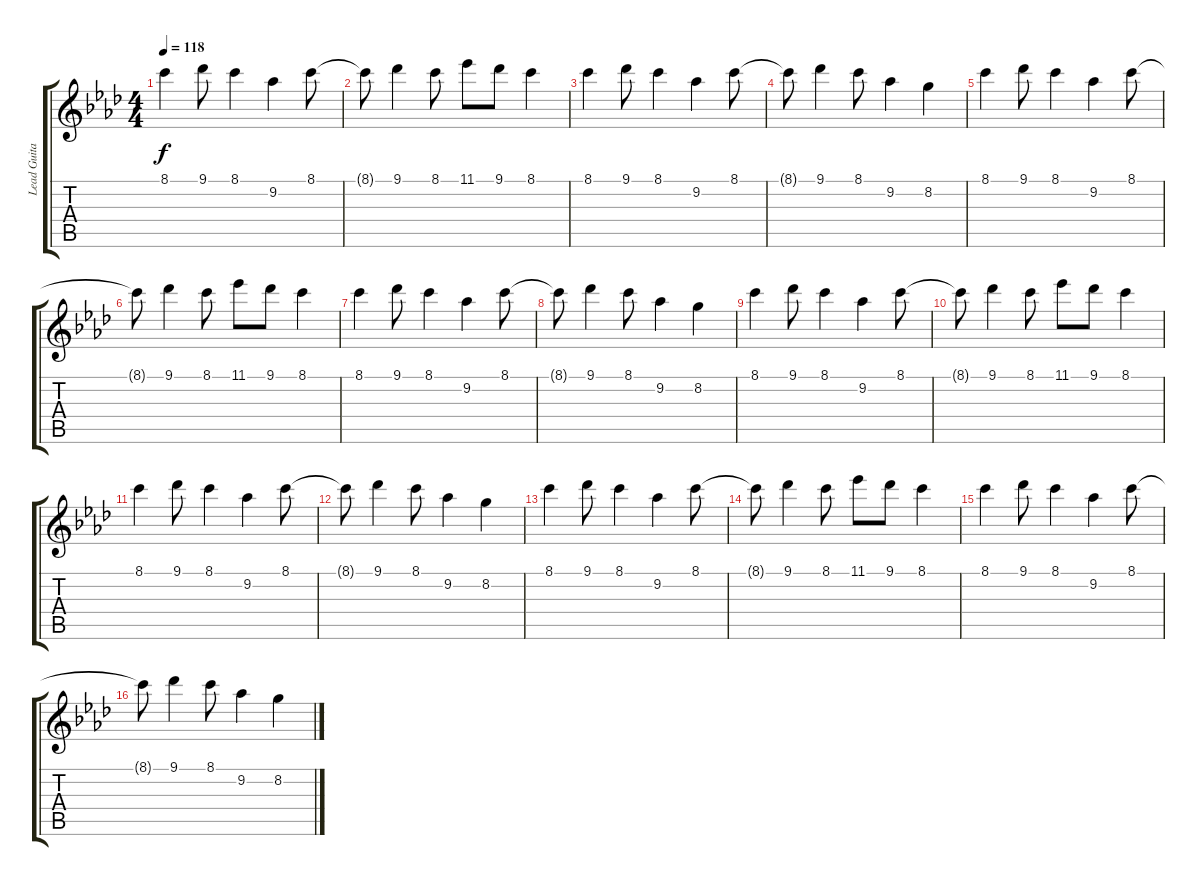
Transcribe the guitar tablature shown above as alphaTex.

\track ("Lead Guitar" "Lead Guita") {instrument distortionguitar}
\staff {score tabs}
\tuning (E4 B3 G3 D3 A2 E2) {hide}
\ts (4 4)
\tempo 118
\clef g2
\ks fminor
8.1.4{dy f} 9.1.8 8.1.4 9.2.4 8.1.8 |
8.1{t}.8 9.1.4 8.1.8 11.1.8 9.1.8 8.1.4 |
8.1.4 9.1.8 8.1.4 9.2.4 8.1.8 |
8.1{t}.8 9.1.4 8.1.8 9.2.4 8.2.4 |
8.1.4 9.1.8 8.1.4 9.2.4 8.1.8 |
8.1{t}.8 9.1.4 8.1.8 11.1.8 9.1.8 8.1.4 |
8.1.4 9.1.8 8.1.4 9.2.4 8.1.8 |
8.1{t}.8 9.1.4 8.1.8 9.2.4 8.2.4 |
8.1.4 9.1.8 8.1.4 9.2.4 8.1.8 |
8.1{t}.8 9.1.4 8.1.8 11.1.8 9.1.8 8.1.4 |
8.1.4 9.1.8 8.1.4 9.2.4 8.1.8 |
8.1{t}.8 9.1.4 8.1.8 9.2.4 8.2.4 |
8.1.4 9.1.8 8.1.4 9.2.4 8.1.8 |
8.1{t}.8 9.1.4 8.1.8 11.1.8 9.1.8 8.1.4 |
8.1.4 9.1.8 8.1.4 9.2.4 8.1.8 |
8.1{t}.8 9.1.4 8.1.8 9.2.4 8.2.4
